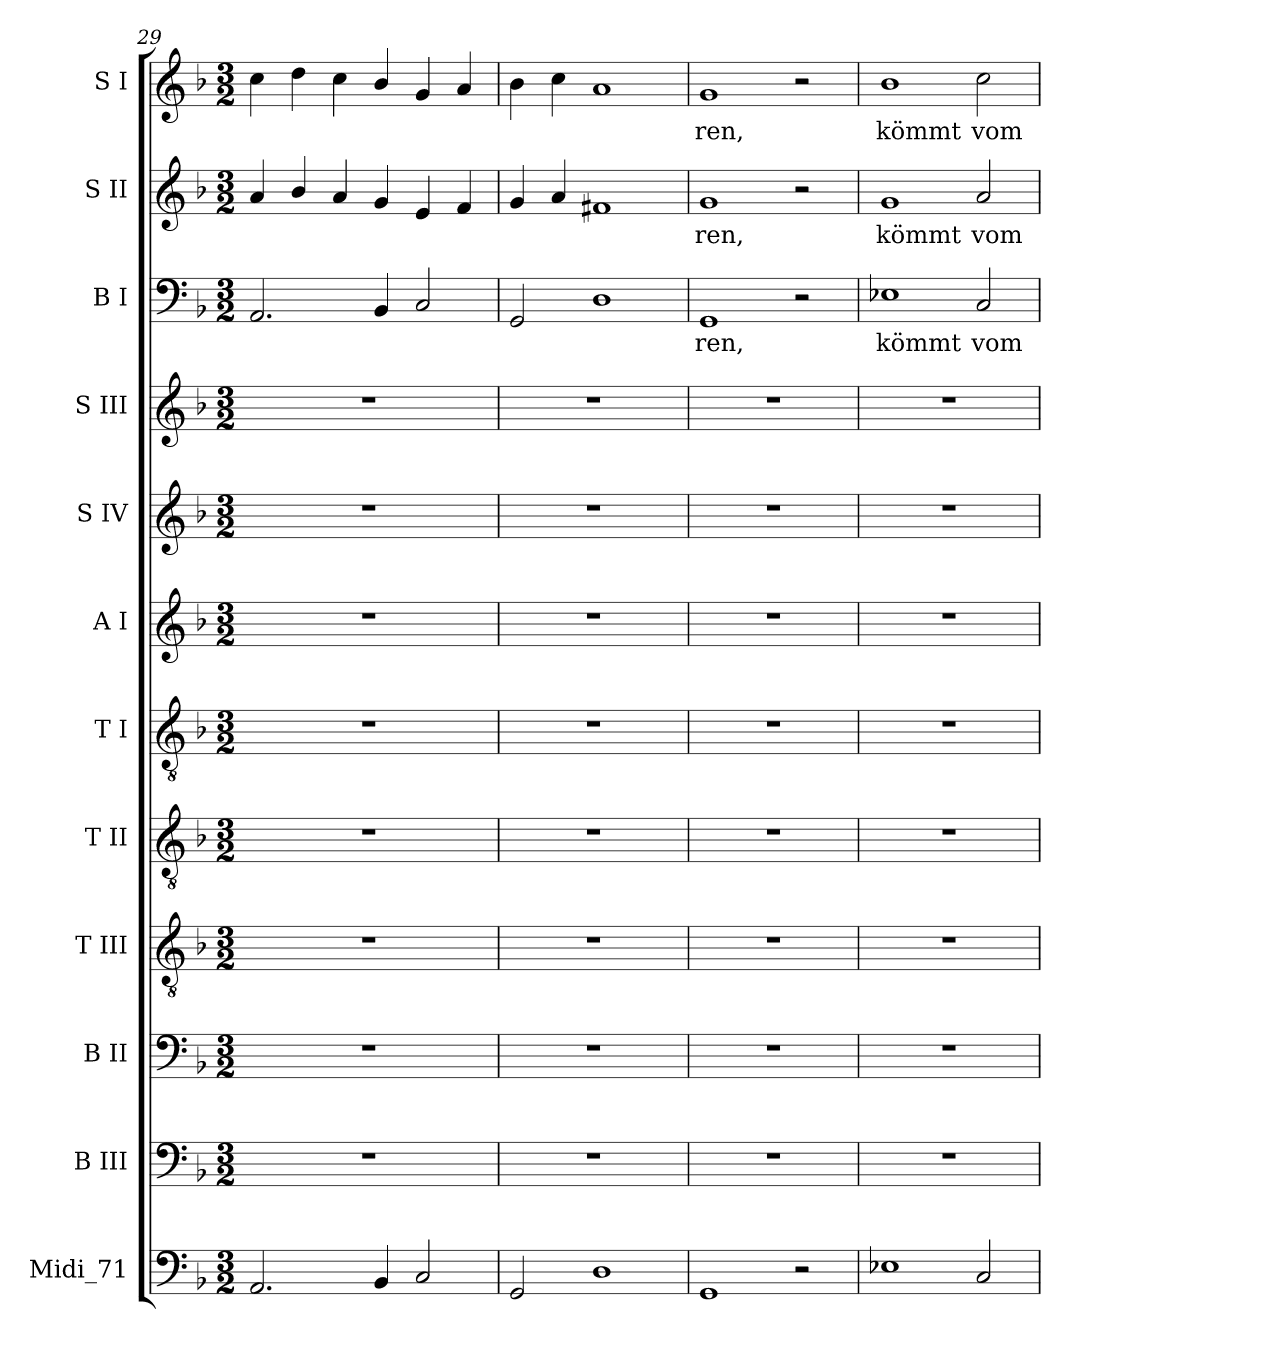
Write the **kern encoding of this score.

**kern	**kern	**kern	**kern	**kern	**kern	**kern	**kern	**kern	**kern	**text	**kern	**text	**kern	**text
*part12	*part11	*part10	*part9	*part8	*part7	*part6	*part5	*part4	*part3	*part3	*part2	*part2	*part1	*part1
*staff12	*staff11	*staff10	*staff9	*staff8	*staff7	*staff6	*staff5	*staff4	*staff3	*staff3	*staff2	*staff2	*staff1	*staff1
*I"Midi_71	*I"B III	*I"B II	*I"T III	*I"T II	*I"T I	*I"A I	*I"S IV	*I"S III	*I"B I	*	*I"S II	*	*I"S I	*
*	*I'B III	*I'B II	*I'T III	*I'T II	*I'T I	*I'A I	*I'S IV	*I'S III	*I'B I	*	*I'S II	*	*I'S I	*
!!LO:LB:g=z
*clefF4	*clefF4	*clefF4	*clefGv2	*clefGv2	*clefGv2	*clefG2	*clefG2	*clefG2	*clefF4	*	*clefG2	*	*clefG2	*
*k[b-]	*k[b-]	*k[b-]	*k[b-]	*k[b-]	*k[b-]	*k[b-]	*k[b-]	*k[b-]	*k[b-]	*	*k[b-]	*	*k[b-]	*
*F:	*F:	*F:	*F:	*F:	*F:	*F:	*F:	*F:	*F:	*	*F:	*	*F:	*
*M3/2	*M3/2	*M3/2	*M3/2	*M3/2	*M3/2	*M3/2	*M3/2	*M3/2	*M3/2	*	*M3/2	*	*M3/2	*
=29	=29	=29	=29	=29	=29	=29	=29	=29	=29	=29	=29	=29	=29	=29
2.AA	1.r	1.r	1.r	1.r	1.r	1.r	1.r	1.r	2.AA	.	4a	.	4cc	.
.	.	.	.	.	.	.	.	.	.	.	4b-/	.	4dd	.
.	.	.	.	.	.	.	.	.	.	.	4a	.	4cc	.
4BB-	.	.	.	.	.	.	.	.	4BB-	.	4g	.	4b-/	.
2C	.	.	.	.	.	.	.	.	2C	.	4e	.	4g	.
.	.	.	.	.	.	.	.	.	.	.	4f	.	4a	.
=30	=30	=30	=30	=30	=30	=30	=30	=30	=30	=30	=30	=30	=30	=30
2GG	1.r	1.r	1.r	1.r	1.r	1.r	1.r	1.r	2GG	.	4g	.	4b-	.
.	.	.	.	.	.	.	.	.	.	.	4a	.	4cc	.
1D	.	.	.	.	.	.	.	.	1D	.	1f#X	.	1a	.
=31	=31	=31	=31	=31	=31	=31	=31	=31	=31	=31	=31	=31	=31	=31
!	!	!	!	!	!	!	!	!	!	!LO:LY:b	!	!LO:LY:b	!	!LO:LY:b
1GG	1.r	1.r	1.r	1.r	1.r	1.r	1.r	1.r	1GG	ren,	1g	ren,	1g	ren,
2r	.	.	.	.	.	.	.	.	2r	.	2r	.	2r	.
=32	=32	=32	=32	=32	=32	=32	=32	=32	=32	=32	=32	=32	=32	=32
!	!	!	!	!	!	!	!	!	!	!LO:LY:b	!	!LO:LY:b	!	!LO:LY:b
1E-X	1.r	1.r	1.r	1.r	1.r	1.r	1.r	1.r	1E-X	kömmt	1g	kömmt	1b-	kömmt
!	!	!	!	!	!	!	!	!	!	!LO:LY:b	!	!LO:LY:b	!	!LO:LY:b
2C	.	.	.	.	.	.	.	.	2C	vom	2a	vom	2cc	vom
=	=	=	=	=	=	=	=	=	=	=	=	=	=	=
*-	*-	*-	*-	*-	*-	*-	*-	*-	*-	*-	*-	*-	*-	*-
